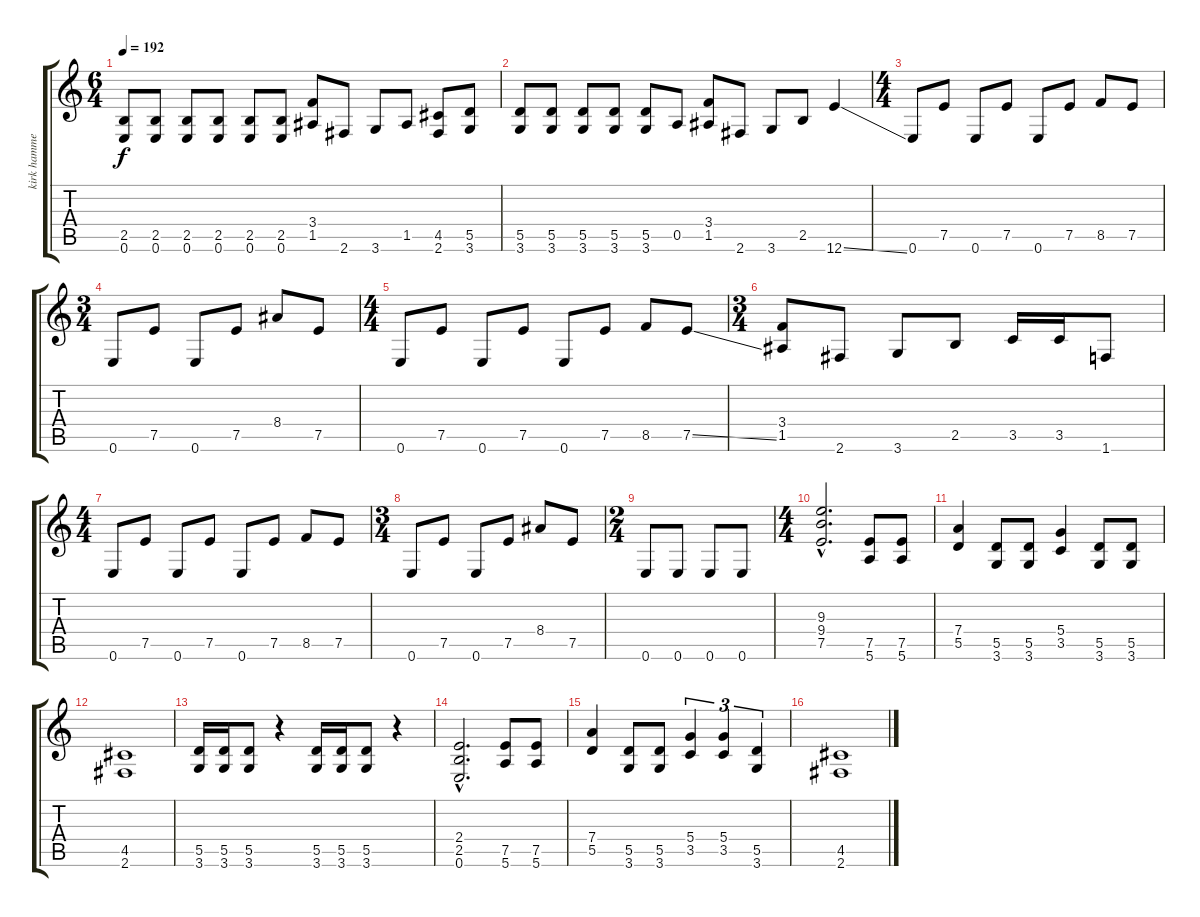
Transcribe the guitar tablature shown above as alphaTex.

\track ("kirk hammett" "kirk hamme") {instrument distortionguitar}
\staff {score tabs}
\tuning (E4 B3 G3 D3 A2 E2) {hide}
\ts (6 4)
\tempo 192
\clef g2
\ks c
(2.5 0.6).8{dy f} (2.5 0.6).8 (2.5 0.6).8 (2.5 0.6).8 (2.5 0.6).8 (2.5 0.6).8 (3.4 1.5).8 2.6.8 3.6.8 1.5.8 (4.5 2.6).8 (5.5 3.6).8 |
(5.5 3.6).8 (5.5 3.6).8 (5.5 3.6).8 (5.5 3.6).8 (5.5 3.6).8 0.5.8 (3.4 1.5).8 2.6.8 3.6.8 2.5.8 12.6{ss}.4 |
\ts (4 4)
0.6.8 7.5.8 0.6.8 7.5.8 0.6.8 7.5.8 8.5.8 7.5.8 |
\ts (3 4)
0.6.8 7.5.8 0.6.8 7.5.8 8.4.8 7.5.8 |
\ts (4 4)
0.6.8 7.5.8 0.6.8 7.5.8 0.6.8 7.5.8 8.5.8 7.5{ss}.8 |
\ts (3 4)
(3.4 1.5).8 2.6.8 3.6.8 2.5.8 3.5.16 3.5.16 1.6.8 |
\ts (4 4)
0.6.8 7.5.8 0.6.8 7.5.8 0.6.8 7.5.8 8.5.8 7.5.8 |
\ts (3 4)
0.6.8 7.5.8 0.6.8 7.5.8 8.4.8 7.5.8 |
\ts (2 4)
0.6.8 0.6.8 0.6.8 0.6.8 |
\ts (4 4)
(9.3{hac} 9.4{hac} 7.5{hac}).2{d} (7.5 5.6).8 (7.5 5.6).8 |
(7.4 5.5).4 (5.5 3.6).8 (5.5 3.6).8 (5.4 3.5).4 (5.5 3.6).8 (5.5 3.6).8 |
(4.5 2.6).1 |
(5.5 3.6).16 (5.5 3.6).16 (5.5 3.6).8 r.4 (5.5 3.6).16 (5.5 3.6).16 (5.5 3.6).8 r.4 |
(2.4{hac} 2.5{hac} 0.6{hac}).2{d} (7.5 5.6).8 (7.5 5.6).8 |
(7.4 5.5).4 (5.5 3.6).8 (5.5 3.6).8 (5.4 3.5).4{tu (3 2)} (5.4 3.5).4{tu (3 2)} (5.5 3.6).4{tu (3 2)} |
(4.5 2.6).1
